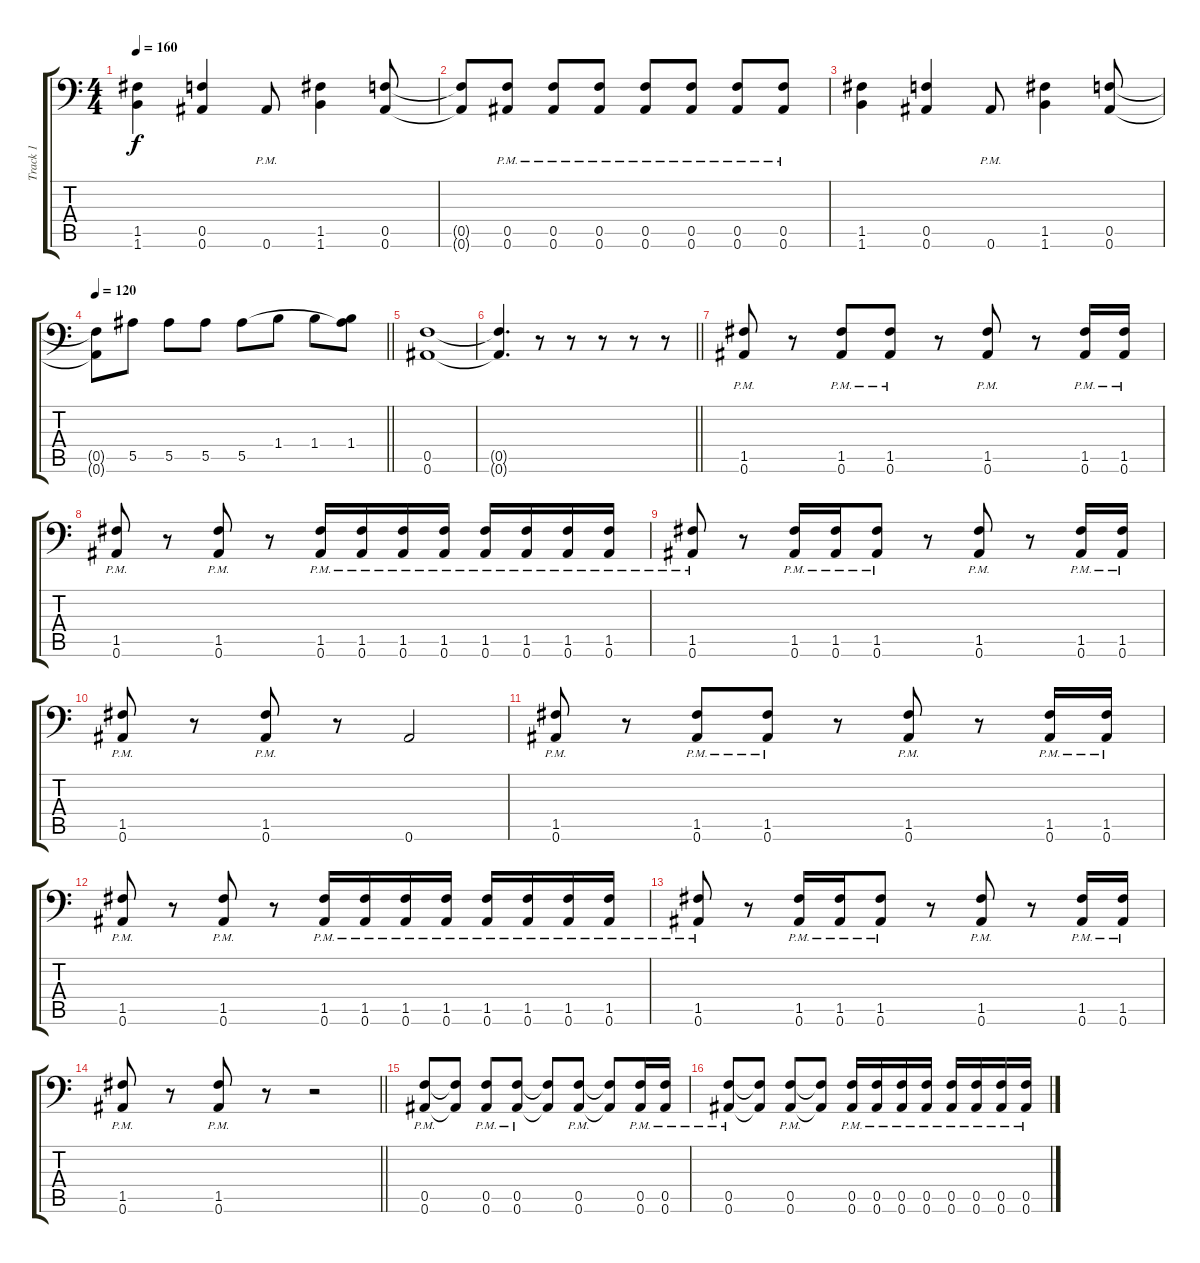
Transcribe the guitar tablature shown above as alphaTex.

\track ("Track 1" "Track 1") {instrument distortionguitar}
\staff {score tabs}
\tuning (C4 G3 Eb3 Bb2 F2 Bb1) {hide}
\ts (4 4)
\tempo 160
\clef f4
\ks c
(1.5 1.6).4{dy f} (0.5 0.6).4 0.6{pm}.8 (1.5 1.6).4 (0.5 0.6).8 |
(0.5{t} 0.6{t}).8 (0.5{pm} 0.6{pm}).8 (0.5{pm} 0.6{pm}).8 (0.5{pm} 0.6{pm}).8 (0.5{pm} 0.6{pm}).8 (0.5{pm} 0.6{pm}).8 (0.5{pm} 0.6{pm}).8 (0.5{pm} 0.6{pm}).8 |
(1.5 1.6).4 (0.5 0.6).4 0.6{pm}.8 (1.5 1.6).4 (0.5 0.6).8 |
\tempo 120
\barLineRight lightlight
(0.5{t} 0.6{t}).8 5.5.8 5.5.8 5.5.8 5.5.8 1.4.8 1.4.8 (1.4 5.5{t}).8 |
\section ("" "")
(0.5 0.6).1 |
\barLineRight lightlight
(0.5{t} 0.6{t}).4{d} r.8 r.8 r.8 r.8 r.8 |
\section ("" "")
(1.5{pm} 0.6{pm}).8 r.8 (1.5{pm} 0.6{pm}).8 (1.5{pm} 0.6{pm}).8 r.8 (1.5{pm} 0.6{pm}).8 r.8 (1.5{pm} 0.6{pm}).16 (1.5{pm} 0.6{pm}).16 |
(1.5{pm} 0.6{pm}).8 r.8 (1.5{pm} 0.6{pm}).8 r.8 (1.5{pm} 0.6{pm}).16 (1.5{pm} 0.6{pm}).16 (1.5{pm} 0.6{pm}).16 (1.5{pm} 0.6{pm}).16 (1.5{pm} 0.6{pm}).16 (1.5{pm} 0.6{pm}).16 (1.5{pm} 0.6{pm}).16 (1.5{pm} 0.6{pm}).16 |
(1.5{pm} 0.6{pm}).8 r.8 (1.5{pm} 0.6{pm}).16 (1.5{pm} 0.6{pm}).16 (1.5{pm} 0.6{pm}).8 r.8 (1.5{pm} 0.6{pm}).8 r.8 (1.5{pm} 0.6{pm}).16 (1.5{pm} 0.6{pm}).16 |
(1.5{pm} 0.6{pm}).8 r.8 (1.5{pm} 0.6{pm}).8 r.8 0.6.2 |
(1.5{pm} 0.6{pm}).8 r.8 (1.5{pm} 0.6{pm}).8 (1.5{pm} 0.6{pm}).8 r.8 (1.5{pm} 0.6{pm}).8 r.8 (1.5{pm} 0.6{pm}).16 (1.5{pm} 0.6{pm}).16 |
(1.5{pm} 0.6{pm}).8 r.8 (1.5{pm} 0.6{pm}).8 r.8 (1.5{pm} 0.6{pm}).16 (1.5{pm} 0.6{pm}).16 (1.5{pm} 0.6{pm}).16 (1.5{pm} 0.6{pm}).16 (1.5{pm} 0.6{pm}).16 (1.5{pm} 0.6{pm}).16 (1.5{pm} 0.6{pm}).16 (1.5{pm} 0.6{pm}).16 |
(1.5{pm} 0.6{pm}).8 r.8 (1.5{pm} 0.6{pm}).16 (1.5{pm} 0.6{pm}).16 (1.5{pm} 0.6{pm}).8 r.8 (1.5{pm} 0.6{pm}).8 r.8 (1.5{pm} 0.6{pm}).16 (1.5{pm} 0.6{pm}).16 |
\barLineRight lightlight
(1.5{pm} 0.6{pm}).8 r.8 (1.5{pm} 0.6{pm}).8 r.8 r.2 |
\section ("" "")
(0.5{pm} 0.6{pm}).8 (0.5{t} 0.6{t}).8 (0.5{pm} 0.6{pm}).8 (0.5{pm} 0.6{pm}).8 (0.5{t} 0.6{t}).8 (0.5{pm} 0.6{pm}).8 (0.5{t} 0.6{t}).8 (0.5{pm} 0.6{pm}).16 (0.5{pm} 0.6{pm}).16 |
(0.5{pm} 0.6{pm}).8 (0.5{t} 0.6{t}).8 (0.5{pm} 0.6{pm}).8 (0.5{t} 0.6{t}).8 (0.5{pm} 0.6{pm}).16 (0.5{pm} 0.6{pm}).16 (0.5{pm} 0.6{pm}).16 (0.5{pm} 0.6{pm}).16 (0.5{pm} 0.6{pm}).16 (0.5{pm} 0.6{pm}).16 (0.5{pm} 0.6{pm}).16 (0.5{pm} 0.6{pm}).16
